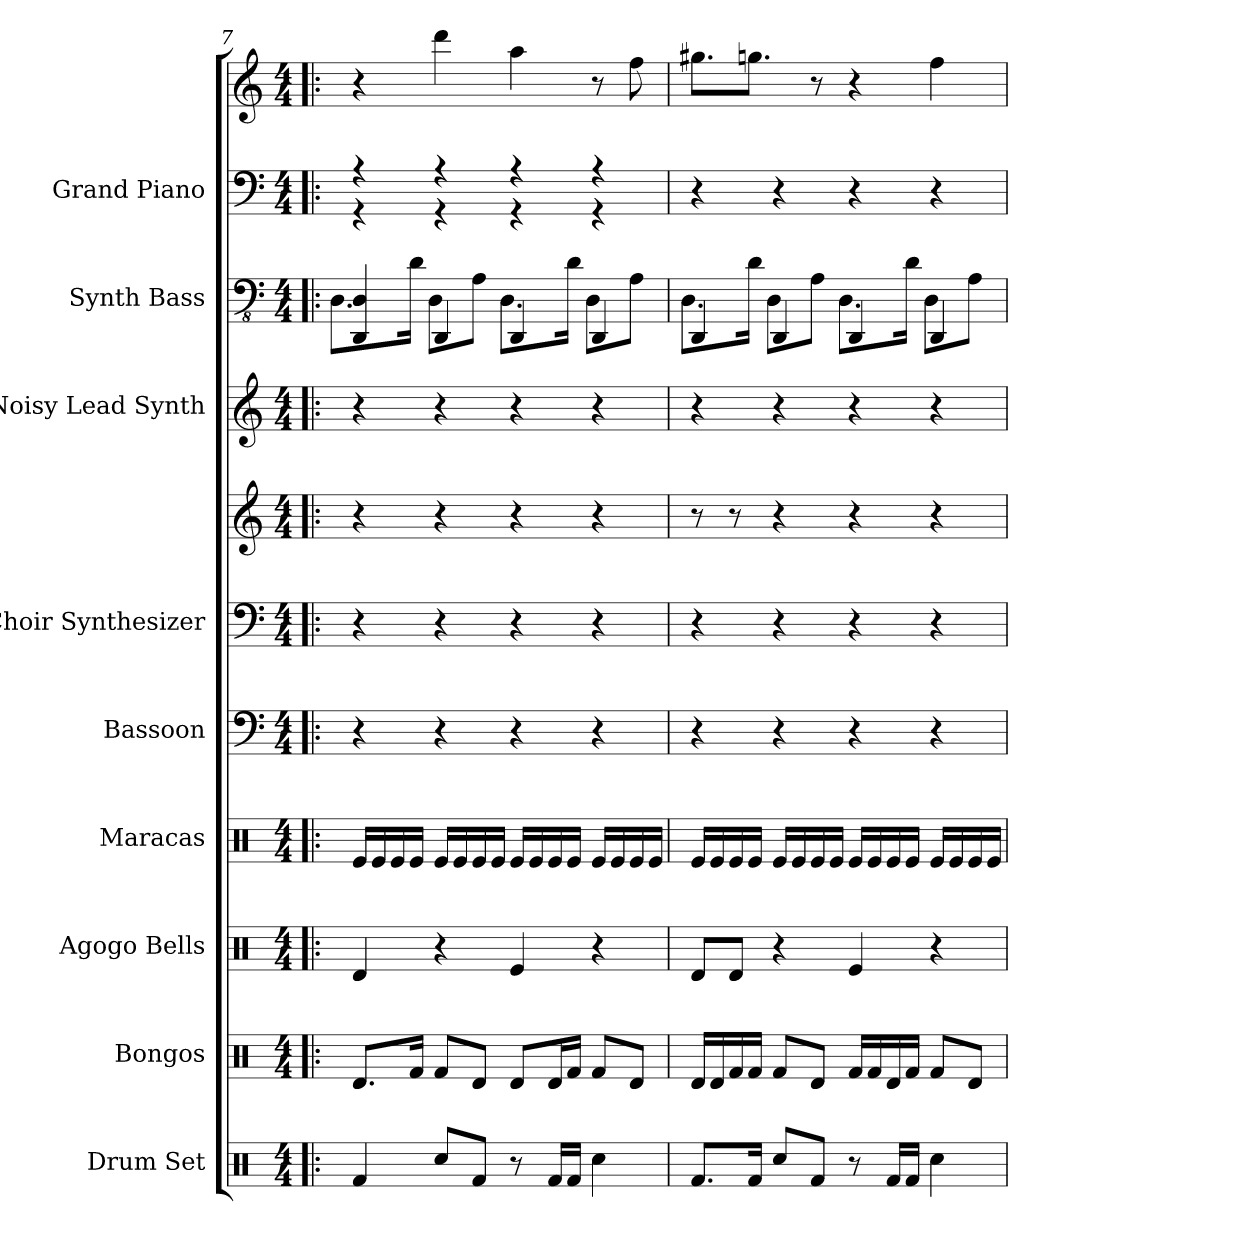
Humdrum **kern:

**kern	**kern	**kern	**kern	**kern	**kern	**kern	**kern	**kern	**kern	**kern
*part9	*part8	*part7	*part6	*part5	*part4	*part4	*part3	*part2	*part1	*part1
*staff11	*staff10	*staff9	*staff8	*staff7	*staff6	*staff5	*staff4	*staff3	*staff2	*staff1
*I"Drum Set	*I"Bongos	*I"Agogo Bells	*I"Maracas	*I"Bassoon	*I"Choir Synthesizer	*	*I"Noisy Lead Synth	*I"Synth Bass	*I"Grand Piano	*
*I'Drums	*I'Bongo	*I'Ago.	*I'Mrcs	*I'Bsn.	*I'Synth.	*	*I'Nsy. LS	*	*I'Pno.	*
*clefX	*clefX	*clefX	*clefX	*clefF4	*clefF4	*clefG2	*clefG2	*clefFv4	*clefF4	*clefG2
*k[]	*k[]	*k[]	*k[]	*k[]	*k[]	*k[]	*k[]	*k[]	*k[]	*k[]
*M4/4	*M4/4	*M4/4	*M4/4	*M4/4	*M4/4	*M4/4	*M4/4	*M4/4	*M4/4	*M4/4
=7!|:	=7!|:	=7!|:	=7!|:	=7!|:	=7!|:	=7!|:	=7!|:	=7!|:	=7!|:	=7!|:
*	*	*	*	*	*	*	*	*^	*^	*
4Rf	8.RdL	4Rd	16ReLL	4r	4r	4r	4r	4DDD 4DD	8.DDL	4r	4r	4r
.	.	.	16Re	.	.	.	.	.	.	.	.	.
.	.	.	16Re	.	.	.	.	.	.	.	.	.
.	16RfJk	.	16ReJJ	.	.	.	.	.	16DJk	.	.	.
8RccL	8RfL	4r	16ReLL	4r	4r	4r	4r	4DDD	8DDL	4r	4r	4ddd
.	.	.	16Re	.	.	.	.	.	.	.	.	.
8RfJ	8RdJ	.	16Re	.	.	.	.	.	8AAJ	.	.	.
.	.	.	16ReJJ	.	.	.	.	.	.	.	.	.
8r	8RdL	4Re	16ReLL	4r	4r	4r	4r	4DDD	8.DDL	4r	4r	4aa
.	.	.	16Re	.	.	.	.	.	.	.	.	.
16RfLL	16RdL	.	16Re	.	.	.	.	.	.	.	.	.
16RfJJ	16RfJJ	.	16ReJJ	.	.	.	.	.	16DJk	.	.	.
4Rcc	8RfL	4r	16ReLL	4r	4r	4r	4r	4DDD	8DDL	4r	4r	8r
.	.	.	16Re	.	.	.	.	.	.	.	.	.
.	8RdJ	.	16Re	.	.	.	.	.	8AAJ	.	.	8ff
.	.	.	16ReJJ	.	.	.	.	.	.	.	.	.
*	*	*	*	*	*	*	*	*	*	*v	*v	*
=8	=8	=8	=8	=8	=8	=8	=8	=8	=8	=8	=8
8.RfL	16RdLL	8RdL	16ReLL	4r	4r	8r	4r	4DDD	8.DDL	4r	8.gg#XL
.	16Rd	.	16Re	.	.	.	.	.	.	.	.
.	16Rf	8RdJ	16Re	.	.	8r	.	.	.	.	.
16RfJk	16RfJJ	.	16ReJJ	.	.	.	.	.	16DJk	.	8.ggnJ
8RccL	8RfL	4r	16ReLL	4r	4r	4r	4r	4DDD	8DDL	4r	.
.	.	.	16Re	.	.	.	.	.	.	.	.
8RfJ	8RdJ	.	16Re	.	.	.	.	.	8AAJ	.	8r
.	.	.	16ReJJ	.	.	.	.	.	.	.	.
8r	16RfLL	4Re	16ReLL	4r	4r	4r	4r	4DDD	8.DDL	4r	4r
.	16Rf	.	16Re	.	.	.	.	.	.	.	.
16RfLL	16Rd	.	16Re	.	.	.	.	.	.	.	.
16RfJJ	16RfJJ	.	16ReJJ	.	.	.	.	.	16DJk	.	.
4Rcc	8RfL	4r	16ReLL	4r	4r	4r	4r	4DDD	8DDL	4r	4ff
.	.	.	16Re	.	.	.	.	.	.	.	.
.	8RdJ	.	16Re	.	.	.	.	.	8AAJ	.	.
.	.	.	16ReJJ	.	.	.	.	.	.	.	.
*	*	*	*	*	*	*	*	*v	*v	*	*
=	=	=	=	=	=	=	=	=	=	=
*-	*-	*-	*-	*-	*-	*-	*-	*-	*-	*-
